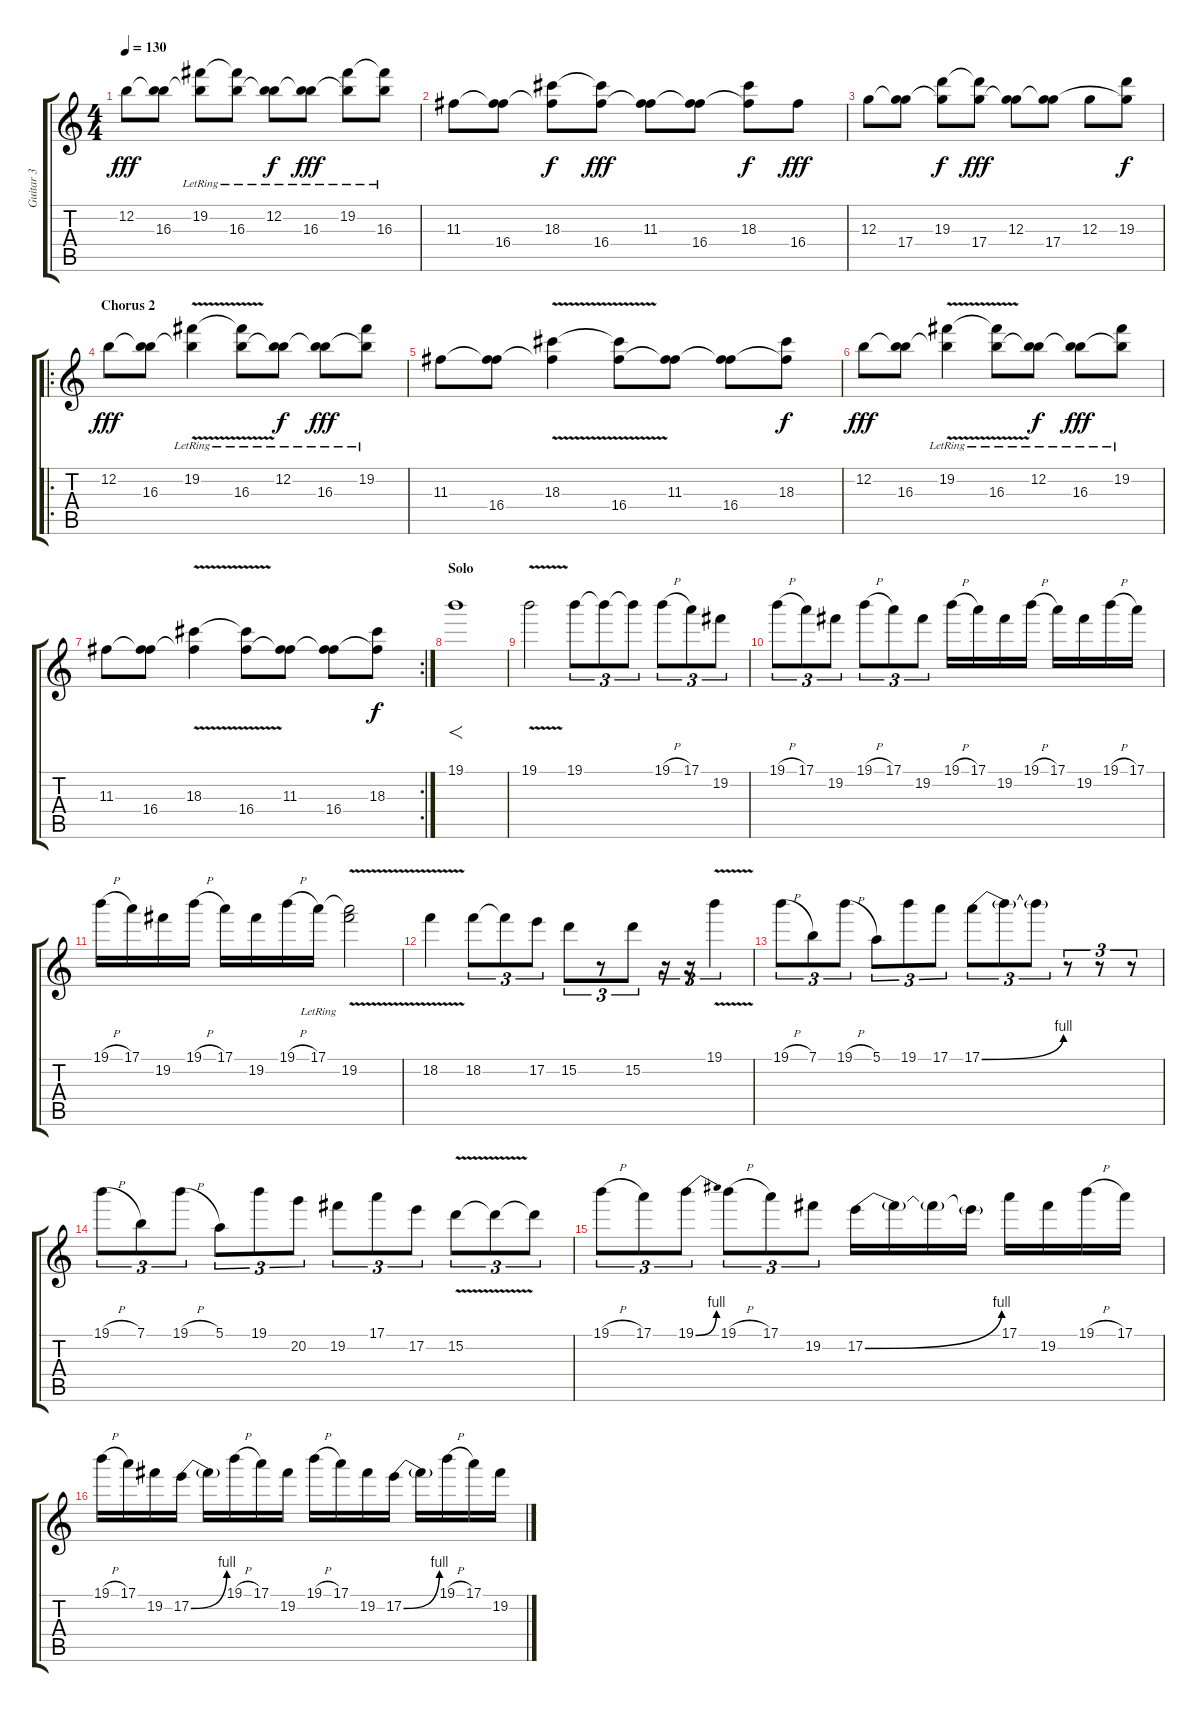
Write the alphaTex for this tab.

\track ("Guitar 3" "Guitar 3") {instrument distortionguitar}
\staff {score tabs}
\tuning (E4 B3 G3 D3 A2 E2) {hide}
\ts (4 4)
\tempo 130
\clef g2
\ks c
12.2.8{dy fff} (12.2{t} 16.3).8 (19.2{lr} 16.3{t}).8 (19.2{t} 16.3{lr}).8 (12.2{lr} 16.3{t}).8{dy f} (12.2{t} 16.3{lr}).8{dy fff} (19.2{lr} 16.3{t}).8 (19.2{t} 16.3{lr}).8 |
11.3.8 (11.3{t} 16.4).8 (18.3 16.4{t}).8{dy f} (18.3{t} 16.4).8{dy fff} (11.3 16.4{t}).8 (11.3{t} 16.4).8 (18.3 16.4{t}).8{dy f} 16.4.8{dy fff} |
12.3.8 (12.3{t} 17.4).8 (19.3 17.4{t}).8{dy f} (19.3{t} 17.4).8{dy fff} (12.3 17.4{t}).8 (12.3{t} 17.4).8 12.3.8 (19.3 17.4{t}).8{dy f} |
\ro
\section ("" "Chorus 2")
12.2.8{dy fff} (12.2{t} 16.3).8 (19.2{v lr} 16.3{v t}).4 (19.2{t} 16.3{lr}).8 (12.2{lr} 16.3{t}).8{dy f} (12.2{t} 16.3{lr}).8{dy fff} (19.2{lr} 16.3{t}).8 |
11.3.8 (11.3{t} 16.4).8 (18.3{v} 16.4{v t}).4 (18.3{t} 16.4).8 (11.3 16.4{t}).8 (11.3{t} 16.4).8 (18.3 16.4{t}).8{dy f} |
12.2.8{dy fff} (12.2{t} 16.3).8 (19.2{v lr} 16.3{v t}).4 (19.2{t} 16.3{lr}).8 (12.2{lr} 16.3{t}).8{dy f} (12.2{t} 16.3{lr}).8{dy fff} (19.2{lr} 16.3{t}).8 |
\rc 2
11.3.8 (11.3{t} 16.4).8 (18.3{v} 16.4{v t}).4 (18.3{t} 16.4).8 (11.3 16.4{t}).8 (11.3{t} 16.4).8 (18.3 16.4{t}).8{dy f} |
\section ("" "Solo")
19.1.1{f volume 15} |
19.1{v}.2 19.1.8{tu (3 2)} 19.1{t}.8{tu (3 2)} 19.1{t}.8{tu (3 2)} 19.1{h}.8{tu (3 2)} 17.1.8{tu (3 2)} 19.2.8{tu (3 2)} |
19.1{h}.8{tu (3 2)} 17.1.8{tu (3 2)} 19.2.8{tu (3 2)} 19.1{h}.8{tu (3 2)} 17.1.8{tu (3 2)} 19.2.8{tu (3 2)} 19.1{h}.16 17.1.16 19.2.16 19.1{h}.16 17.1.16 19.2.16 19.1{h}.16 17.1.16 |
19.1{h}.16 17.1.16 19.2.16 19.1{h}.16 17.1.16 19.2.16 19.1{h}.16 17.1{lr}.16 (17.1{v t} 19.2{v}).2 |
18.2{v}.4 18.2.8{tu (3 2)} 18.2{t}.8{tu (3 2)} 17.2.8{tu (3 2)} 15.2.8{tu (3 2)} r.8{tu (3 2)} 15.2.8{tu (3 2)} r.16{tu (3 2)} r.16{tu (3 2)} 19.1{v}.4{tu (3 2)} |
19.1{h}.8{tu (3 2)} 7.1.8{tu (3 2)} 19.1{h}.8{tu (3 2)} 5.1.8{tu (3 2)} 19.1.8{tu (3 2)} 17.1.8{tu (3 2)} 17.1{be (bend 0 0 60 4)}.8{tu (3 2)} 17.1{t}.8{tu (3 2)} 17.1{t}.8{tu (3 2)} r.8{tu (3 2)} r.8{tu (3 2)} r.8{tu (3 2)} |
19.1{h}.8{tu (3 2)} 7.1.8{tu (3 2)} 19.1{h}.8{tu (3 2)} 5.1.8{tu (3 2)} 19.1.8{tu (3 2)} 20.2.8{tu (3 2)} 19.2.8{tu (3 2)} 17.1.8{tu (3 2)} 17.2.8{tu (3 2)} 15.2{v}.8{tu (3 2)} 15.2{t}.8{tu (3 2)} 15.2{t}.8{tu (3 2)} |
19.1{h}.8{tu (3 2)} 17.1.8{tu (3 2)} 19.1{be (bend 0 0 60 4)}.8{tu (3 2)} 19.1{h}.8{tu (3 2)} 17.1.8{tu (3 2)} 19.2.8{tu (3 2)} 17.2{be (bend 0 0 60 4)}.16 17.2{t}.16 17.2{t}.16 17.2{t}.16 17.1.16 19.2.16 19.1{h}.16 17.1.16 |
19.1{h}.16 17.1.16 19.2.16 17.2{be (bend 0 0 60 4)}.16 17.2{t}.16 19.1{h}.16 17.1.16 19.2.16 19.1{h}.16 17.1.16 19.2.16 17.2{be (bend 0 0 60 4)}.16 17.2{t}.16 19.1{h}.16 17.1.16 19.2.16
